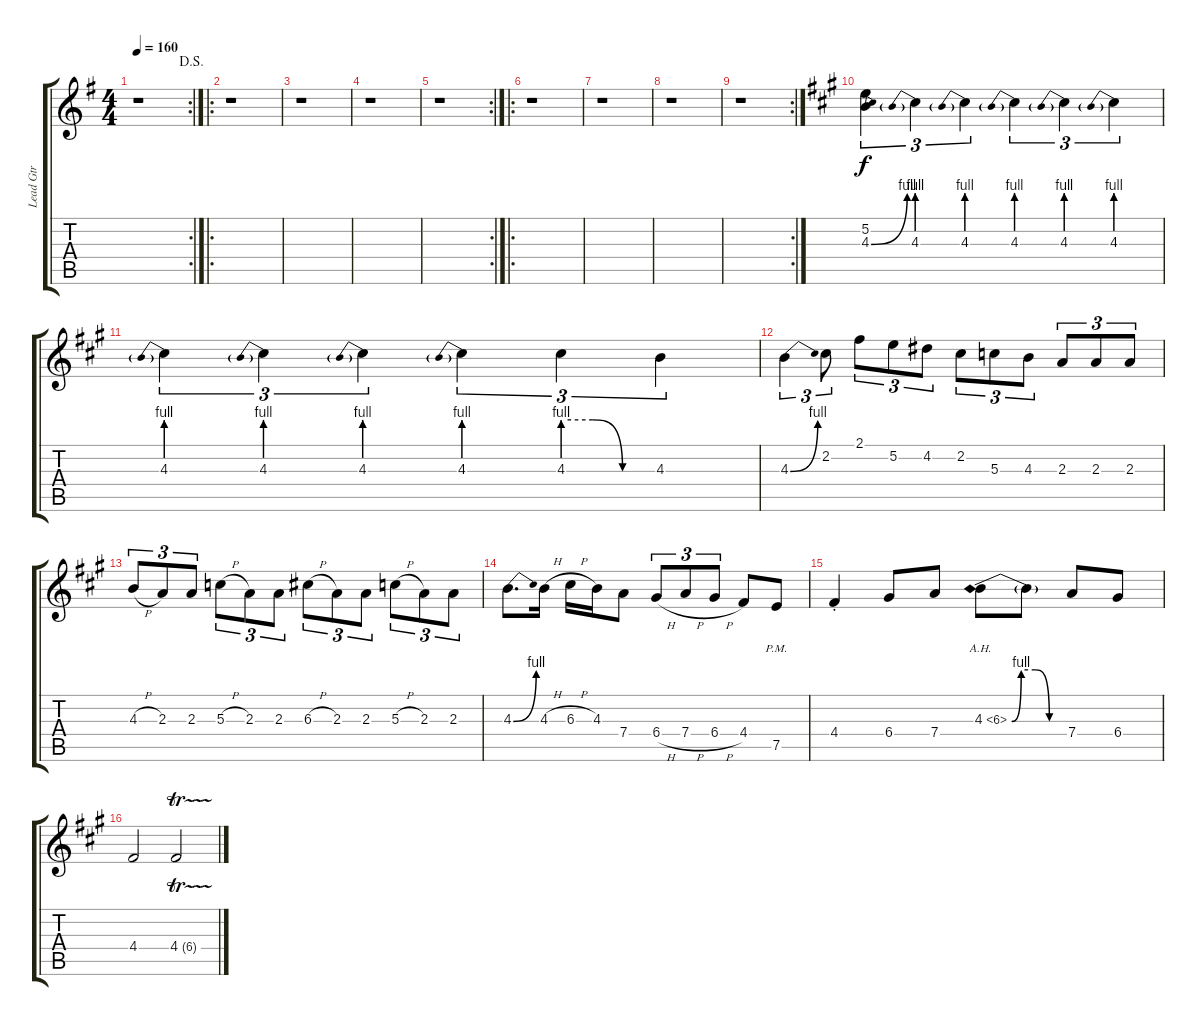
\track ("Lead Gtr" "Lead Gtr") {instrument distortionguitar}
\staff {score tabs}
\tuning (E4 B3 G3 D3 A2 E2) {hide}
\rc 2
\ts (4 4)
\jump dalsegno
\tempo 160
\clef g2
\ks g
r.1{dy f} |
\ro
r.1 |
r.1 |
r.1 |
\rc 2
r.1 |
\ro
r.1 |
r.1 |
r.1 |
\rc 2
r.1 |
\ks a
(5.2 4.3{be (bend 0 0 60 4)}).4{tu (3 2)} 4.3{be (prebend 0 4 60 4)}.4{tu (3 2)} 4.3{be (prebend 0 4 60 4)}.4{tu (3 2)} 4.3{be (prebend 0 4 60 4)}.4{tu (3 2)} 4.3{be (prebend 0 4 60 4)}.4{tu (3 2)} 4.3{be (prebend 0 4 60 4)}.4{tu (3 2)} |
4.3{be (prebend 0 4 60 4)}.4{tu (3 2)} 4.3{be (prebend 0 4 60 4)}.4{tu (3 2)} 4.3{be (prebend 0 4 60 4)}.4{tu (3 2)} 4.3{be (prebend 0 4 60 4)}.4{tu (3 2)} 4.3{be (custom 0 4 20 4 40 0 60 0)}.4{tu (3 2)} 4.3.4{tu (3 2)} |
4.3{be (bend 0 0 60 4)}.4{tu (3 2)} 2.2.8{tu (3 2)} 2.1.8{tu (3 2)} 5.2.8{tu (3 2)} 4.2.8{tu (3 2)} 2.2.8{tu (3 2)} 5.3.8{tu (3 2)} 4.3.8{tu (3 2)} 2.3.8{tu (3 2)} 2.3.8{tu (3 2)} 2.3.8{tu (3 2)} |
4.3{h}.8{tu (3 2)} 2.3.8{tu (3 2)} 2.3.8{tu (3 2)} 5.3{h}.8{tu (3 2)} 2.3.8{tu (3 2)} 2.3.8{tu (3 2)} 6.3{h}.8{tu (3 2)} 2.3.8{tu (3 2)} 2.3.8{tu (3 2)} 5.3{h}.8{tu (3 2)} 2.3.8{tu (3 2)} 2.3.8{tu (3 2)} |
4.3{be (bend 0 0 60 4)}.8{d} 4.3{h}.16 6.3{h}.16 4.3.16 7.4.8 6.4{h}.8{tu (3 2)} 7.4{h}.8{tu (3 2)} 6.4{h}.8{tu (3 2)} 4.4.8 7.5{pm}.8 |
4.4{st}.4 6.4.8 7.4.8 4.3{be (custom 0 0 10 4 25 4 40 0 60 0) ah 2}.8 4.3{t}.8 7.4.8 6.4.8 |
4.4.2 4.4{tr (6 32)}.2
